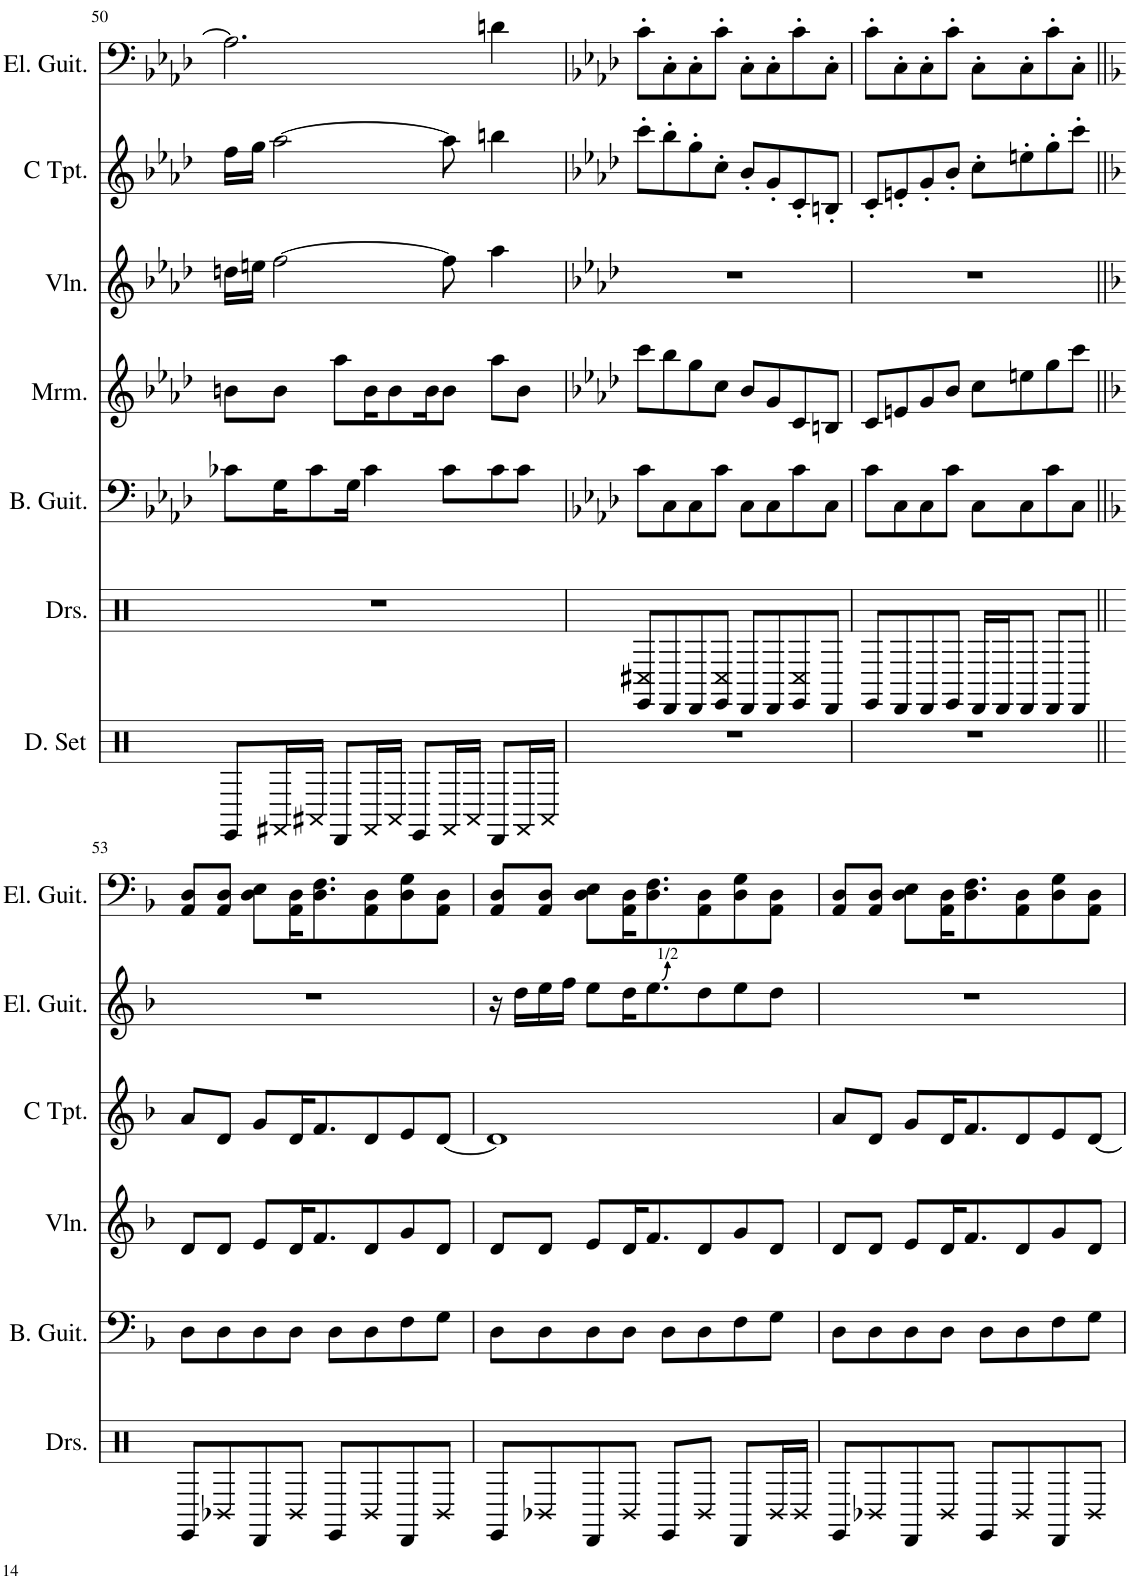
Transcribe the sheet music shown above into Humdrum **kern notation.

**kern	**kern	**kern	**kern	**kern	**kern	**kern	**kern
*part8	*part7	*part6	*part5	*part4	*part3	*part2	*part1
*staff8	*staff7	*staff6	*staff5	*staff4	*staff3	*staff2	*staff1
*I"ドラムセット	*I"ドラムセット	*I"ベース	*I"マリンバ	*I"ヴァイオリン	*I"C トランペット	*I"エレキギター	*I"エレキギター
!!LO:PB:g=z
*clefX	*clefX	*clefF4	*clefG2	*clefG2	*clefG2	*clefG2	*clefF4
*	*	*Trd7c12	*	*	*	*	*
*k[]	*k[]	*k[b-e-a-d-]	*k[b-e-a-d-]	*k[b-e-a-d-]	*k[b-e-a-d-]	*k[b-e-a-d-]	*k[b-e-a-d-]
*M4/4	*M4/4	*M4/4	*M4/4	*M4/4	*M4/4	*M4/4	*M4/4
=50	=50	=50	=50	=50	=50	=50	=50
8EE/L	1r	8c-X\L	8bn\L	16ddn\LL	16ff\LL	1r	2.A-\]
.	.	.	.	16een\JJ	16gg\JJ	.	.
16FF#X/L	.	16G\K	8b\J	[2ff\	[2aa-\	.	.
16AA#X/JJ	.	8c-\	.	.	.	.	.
8DD/L	.	.	8aa-\L	.	.	.	.
.	.	16G\Jk	.	.	.	.	.
16FF/L	.	4c-\	16b\K	.	.	.	.
16AA/JJ	.	.	8b\	.	.	.	.
8EE/L	.	.	.	.	.	.	.
.	.	.	16b\K	.	.	.	.
16FF/L	.	8c-\L	8b\J	8ff\]	8aa-\]	.	.
16AA/JJ	.	.	.	.	.	.	.
8DD/L	.	8c-\	8aa-\L	4aa-\	4bbn\	.	4dn\
16FF/L	.	8c-\J	8b\J	.	.	.	.
16AA/JJ	.	.	.	.	.	.	.
=51	=51	=51	=51	=51	=51	=51	=51
*	*	*k[b-e-a-d-]	*k[b-e-a-d-]	*k[b-e-a-d-]	*k[b-e-a-d-]	*k[b-e-a-d-]	*k[b-e-a-d-]
1r	8EE/ 8C#X/L	8c\L	8ccc\L	1r	8ccc'\L	1r	8c'\L
.	8DD/	8C\	8bb-\	.	8bb-'\	.	8C'\
.	8DD/	8C\	8gg\	.	8gg'\	.	8C'\
.	8EE/ 8C/J	8c\J	8cc\J	.	8cc'\J	.	8c'\J
.	8DD/L	8C\L	8b-/L	.	8b-'/L	.	8C'\L
.	8DD/	8C\	8g/	.	8g'/	.	8C'\
.	8EE/ 8C/	8c\	8c/	.	8c'/	.	8c'\
.	8DD/J	8C\J	8Bn/J	.	8Bn'/J	.	8C'\J
=52	=52	=52	=52	=52	=52	=52	=52
1r	8EE/L	8c\L	8c/L	1r	8c'/L	1r	8c'\L
.	8DD/	8C\	8en/	.	8en'/	.	8C'\
.	8DD/	8C\	8g/	.	8g'/	.	8C'\
.	8EE/J	8c\J	8b-/J	.	8b-'/J	.	8c'\J
.	16DD/LL	8C\L	8cc\L	.	8cc'\L	.	8C'\L
.	16DD/J	.	.	.	.	.	.
.	8DD/J	8C\	8een\	.	8een'\	.	8C'\
.	8DD/L	8c\	8gg\	.	8gg'\	.	8c'\
.	8DD/J	8C\J	8ccc\J	.	8ccc'\J	.	8C'\J
!!LO:LB:g=z
=53||	=53||	=53||	=53||	=53||	=53||	=53||	=53||
*	*	*k[b-]	*k[b-]	*k[b-]	*k[b-]	*k[b-]	*k[b-]
1r	8EE/L	8D\L	1r	8d/L	8a/L	1r	8AA/ 8D/L
.	8BB-X/	8D\	.	8d/J	8d/J	.	8AA/ 8D/J
.	8DD/	8D\	.	8e/L	8g/L	.	8D\ 8E\L
.	8BB/J	8D\J	.	16d/K	16d/K	.	16AA\ 16D\K
.	.	.	.	8.f/	8.f/	.	8.D\ 8.F\
.	8EE/L	8D\L	.	.	.	.	.
.	8BB/	8D\	.	8d/	8d/	.	8AA\ 8D\
.	8DD/	8F\	.	8g/	8e/	.	8D\ 8G\
.	8BB/J	8G\J	.	8d/J	[8d/J	.	8AA\ 8D\J
=54	=54	=54	=54	=54	=54	=54	=54
1r	8EE/L	8D\L	1r	8d/L	1d]	16r	8AA/ 8D/L
.	.	.	.	.	.	16dd\LL	.
.	8BB-X/	8D\	.	8d/J	.	16ee\	8AA/ 8D/J
.	.	.	.	.	.	16ff\JJ	.
.	8DD/	8D\	.	8e/L	.	8ee\L	8D\ 8E\L
.	8BB/J	8D\J	.	16d/K	.	16dd\K	16AA\ 16D\K
.	.	.	.	8.f/	.	8.ee\	8.D\ 8.F\
.	8EE/L	8D\L	.	.	.	.	.
.	8BB/J	8D\	.	8d/	.	8dd\	8AA\ 8D\
.	8DD/L	8F\	.	8g/	.	8ee\	8D\ 8G\
.	16BB/L	8G\J	.	8d/J	.	8dd\J	8AA\ 8D\J
.	16BB/JJ	.	.	.	.	.	.
=55	=55	=55	=55	=55	=55	=55	=55
1r	8EE/L	8D\L	1r	8d/L	8a/L	1r	8AA/ 8D/L
.	8BB-X/	8D\	.	8d/J	8d/J	.	8AA/ 8D/J
.	8DD/	8D\	.	8e/L	8g/L	.	8D\ 8E\L
.	8BB/J	8D\J	.	16d/K	16d/K	.	16AA\ 16D\K
.	.	.	.	8.f/	8.f/	.	8.D\ 8.F\
.	8EE/L	8D\L	.	.	.	.	.
.	8BB/	8D\	.	8d/	8d/	.	8AA\ 8D\
.	8DD/	8F\	.	8g/	8e/	.	8D\ 8G\
.	8BB/J	8G\J	.	8d/J	[8d/J	.	8AA\ 8D\J
=	=	=	=	=	=	=	=
*-	*-	*-	*-	*-	*-	*-	*-
